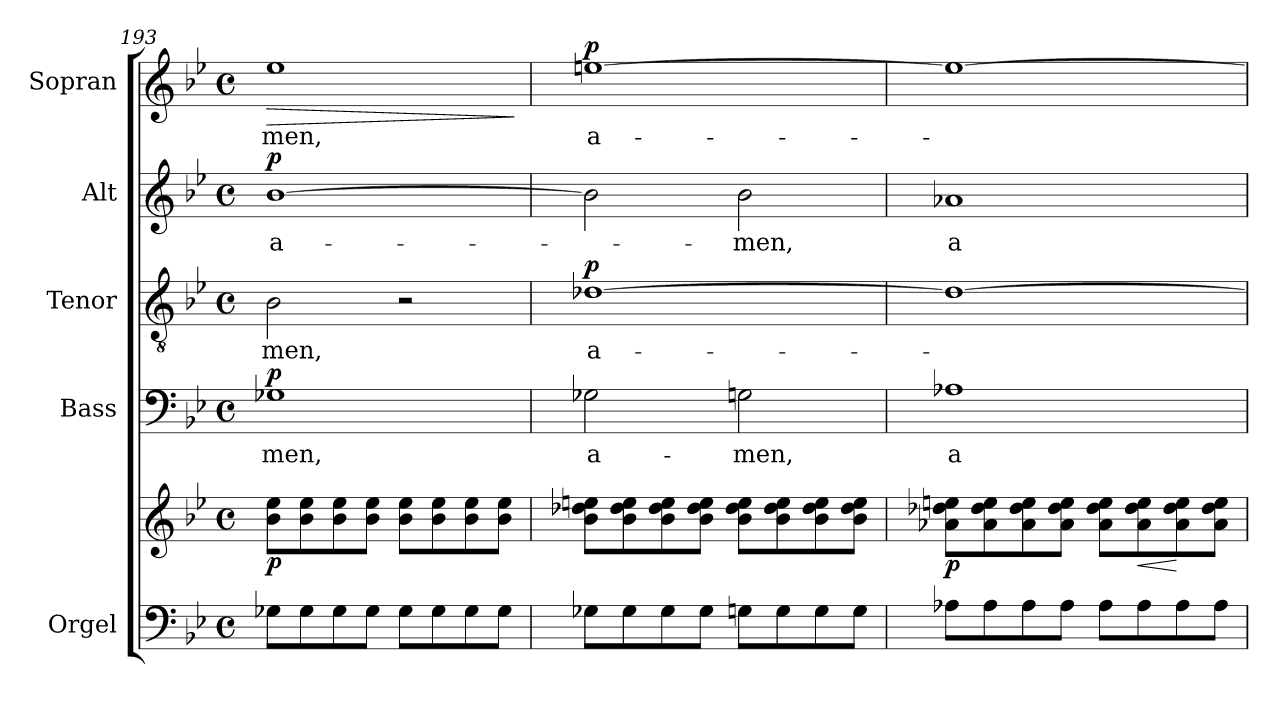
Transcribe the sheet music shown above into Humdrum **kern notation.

**kern	**kern	**dynam	**kern	**text	**dynam	**kern	**text	**dynam	**kern	**text	**dynam	**kern	**text	**dynam
*part5	*part5	*part5	*part4	*part4	*part4	*part3	*part3	*part3	*part2	*part2	*part2	*part1	*part1	*part1
*staff6	*staff5	*staff5/6	*staff4	*staff4	*staff4	*staff3	*staff3	*staff3	*staff2	*staff2	*staff2	*staff1	*staff1	*staff1
*I"Orgel	*	*	*I"Bass	*	*	*I"Tenor	*	*	*I"Alt	*	*	*I"Sopran	*	*
*I'Org.	*	*	*I'B.	*	*	*I'T.	*	*	*I'A.	*	*	*I'S.	*	*
!!LO:LB:g=z
*clefF4	*clefG2	*	*clefF4	*	*	*clefGv2	*	*	*clefG2	*	*	*clefG2	*	*
*k[b-e-]	*k[b-e-]	*	*k[b-e-]	*	*	*k[b-e-]	*	*	*k[b-e-]	*	*	*k[b-e-]	*	*
*B-:	*B-:	*	*B-:	*	*	*B-:	*	*	*B-:	*	*	*B-:	*	*
*M4/4	*M4/4	*	*M4/4	*	*	*M4/4	*	*	*M4/4	*	*	*M4/4	*	*
*met(c)	*met(c)	*	*met(c)	*	*	*met(c)	*	*	*met(c)	*	*	*met(c)	*	*
=193	=193	=193	=193	=193	=193	=193	=193	=193	=193	=193	=193	=193	=193	=193
!	!	!LO:DY:b	!	!LO:LY:b	!LO:DY:a	!	!LO:LY:b	!	!	!LO:LY:b	!LO:DY:a	!	!LO:LY:b	!LO:HP:b
8G-X\L	8b-\ 8ee-\L	p	1G-X	-men,	p	2B-\	-men,	.	[1b-	a-	p	1ee-	-men,	>
8G-\	8b-\ 8ee-\	.	.	.	.	.	.	.	.	.	.	.	.	.
8G-\	8b-\ 8ee-\	.	.	.	.	.	.	.	.	.	.	.	.	.
8G-\J	8b-\ 8ee-\J	.	.	.	.	.	.	.	.	.	.	.	.	.
8G-\L	8b-\ 8ee-\L	.	.	.	.	2r	.	.	.	.	.	.	.	.
8G-\	8b-\ 8ee-\	.	.	.	.	.	.	.	.	.	.	.	.	.
8G-\	8b-\ 8ee-\	.	.	.	.	.	.	.	.	.	.	.	.	.
8G-\J	8b-\ 8ee-\J	.	.	.	.	.	.	.	.	.	.	.	.	.
.	.	.	.	.	.	.	.	.	.	.	.	.	.	]
=194	=194	=194	=194	=194	=194	=194	=194	=194	=194	=194	=194	=194	=194	=194
!	!	!	!	!LO:LY:b	!	!	!LO:LY:b	!LO:DY:a	!	!	!	!	!LO:LY:b	!LO:DY:a
8G-X\L	8b-\ 8dd-X\ 8een\L	.	2G-X\	a-	.	[1d-X	a-	p	2b-\]	.	.	[1een	a-	p
8G-\	8b-\ 8dd-\ 8ee\	.	.	.	.	.	.	.	.	.	.	.	.	.
8G-\	8b-\ 8dd-\ 8ee\	.	.	.	.	.	.	.	.	.	.	.	.	.
8G-\J	8b-\ 8dd-\ 8ee\J	.	.	.	.	.	.	.	.	.	.	.	.	.
!	!	!	!	!LO:LY:b	!	!	!	!	!	!LO:LY:b	!	!	!	!
8Gn\L	8b-\ 8dd-\ 8ee\L	.	2Gn\	-men,	.	.	.	.	2b-\	-men,	.	.	.	.
8G\	8b-\ 8dd-\ 8ee\	.	.	.	.	.	.	.	.	.	.	.	.	.
8G\	8b-\ 8dd-\ 8ee\	.	.	.	.	.	.	.	.	.	.	.	.	.
8G\J	8b-\ 8dd-\ 8ee\J	.	.	.	.	.	.	.	.	.	.	.	.	.
=195	=195	=195	=195	=195	=195	=195	=195	=195	=195	=195	=195	=195	=195	=195
!	!	!LO:DY:b	!	!LO:LY:b	!	!	!	!	!	!LO:LY:b	!	!	!	!
8A-X\L	8a-X\ 8dd-X\ 8een\L	p	1A-X	a-	.	1d-_	.	.	1a-X	a-	.	1ee_	.	.
8A-\	8a-\ 8dd-\ 8ee\	.	.	.	.	.	.	.	.	.	.	.	.	.
8A-\	8a-\ 8dd-\ 8ee\	.	.	.	.	.	.	.	.	.	.	.	.	.
8A-\J	8a-\ 8dd-\ 8ee\J	.	.	.	.	.	.	.	.	.	.	.	.	.
8A-\L	8a-\ 8dd-\ 8ee\L	.	.	.	.	.	.	.	.	.	.	.	.	.
!	!	!LO:HP:b	!	!	!	!	!	!	!	!	!	!	!	!
8A-\	8a-\ 8dd-\ 8ee\	<	.	.	.	.	.	.	.	.	.	.	.	.
8A-\	8a-\ 8dd-\ 8ee\	[	.	.	.	.	.	.	.	.	.	.	.	.
8A-\J	8a-\ 8dd-\ 8ee\J	.	.	.	.	.	.	.	.	.	.	.	.	.
=	=	=	=	=	=	=	=	=	=	=	=	=	=	=
*-	*-	*-	*-	*-	*-	*-	*-	*-	*-	*-	*-	*-	*-	*-
